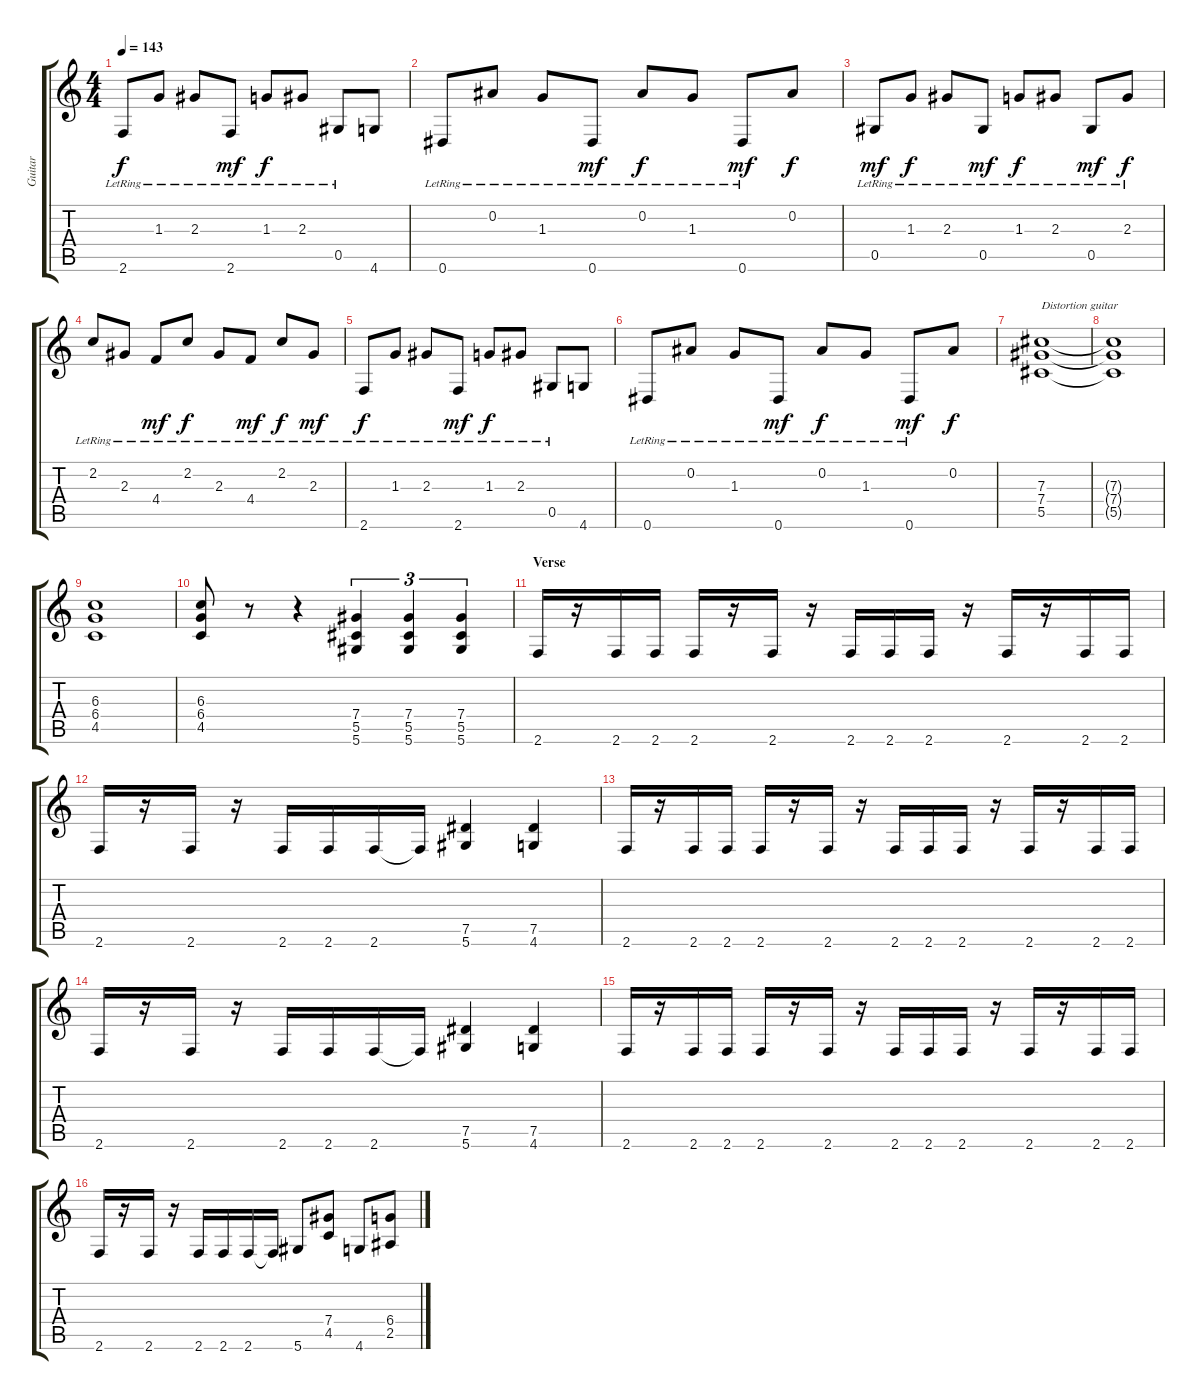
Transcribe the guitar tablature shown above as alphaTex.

\track ("Guitar" "Guitar") {instrument distortionguitar}
\staff {score tabs}
\tuning (Eb4 Bb3 Gb3 Db3 Ab2 Eb2) {hide}
\ts (4 4)
\tempo 143
\clef g2
\ks c
2.6{lr}.8{dy f volume 13 instrument acousticguitarsteel} 1.3{lr}.8 2.3{lr}.8 2.6{lr}.8{dy mf} 1.3{lr}.8{dy f} 2.3{lr}.8 0.5{lr}.8 4.6.8 |
0.6{lr}.8 0.2{lr}.8 1.3{lr}.8 0.6{lr}.8{dy mf} 0.2{lr}.8{dy f} 1.3{lr}.8 0.6{lr}.8{dy mf} 0.2.8{dy f} |
0.5{lr}.8{dy mf} 1.3{lr}.8{dy f} 2.3{lr}.8 0.5{lr}.8{dy mf} 1.3{lr}.8{dy f} 2.3{lr}.8 0.5{lr}.8{dy mf} 2.3{lr}.8{dy f} |
2.2{lr}.8 2.3{lr}.8 4.4{lr}.8{dy mf} 2.2{lr}.8{dy f} 2.3{lr}.8 4.4{lr}.8{dy mf} 2.2{lr}.8{dy f} 2.3{lr}.8{dy mf} |
2.6{lr}.8{dy f volume 13 instrument acousticguitarsteel} 1.3{lr}.8 2.3{lr}.8 2.6{lr}.8{dy mf} 1.3{lr}.8{dy f} 2.3{lr}.8 0.5{lr}.8 4.6.8 |
0.6{lr}.8 0.2{lr}.8 1.3{lr}.8 0.6{lr}.8{dy mf} 0.2{lr}.8{dy f} 1.3{lr}.8 0.6{lr}.8{dy mf} 0.2.8{dy f} |
(7.3 7.4 5.5).1{txt "Distortion guitar" volume 16 instrument distortionguitar} |
(7.3{t} 7.4{t} 5.5{t}).1 |
(6.3 6.4 4.5).1 |
(6.3 6.4 4.5).8 r.8 r.4 (7.4 5.5 5.6).4{tu (3 2)} (7.4 5.5 5.6).4{tu (3 2)} (7.4 5.5 5.6).4{tu (3 2)} |
\section ("" "Verse")
2.6.16 r.16 2.6.16 2.6.16 2.6.16 r.16 2.6.16 r.16 2.6.16 2.6.16 2.6.16 r.16 2.6.16 r.16 2.6.16 2.6.16 |
2.6.16 r.16 2.6.16 r.16 2.6.16 2.6.16 2.6.16 2.6{t}.16 (7.5 5.6).4 (7.5 4.6).4 |
2.6.16 r.16 2.6.16 2.6.16 2.6.16 r.16 2.6.16 r.16 2.6.16 2.6.16 2.6.16 r.16 2.6.16 r.16 2.6.16 2.6.16 |
2.6.16 r.16 2.6.16 r.16 2.6.16 2.6.16 2.6.16 2.6{t}.16 (7.5 5.6).4 (7.5 4.6).4 |
2.6.16 r.16 2.6.16 2.6.16 2.6.16 r.16 2.6.16 r.16 2.6.16 2.6.16 2.6.16 r.16 2.6.16 r.16 2.6.16 2.6.16 |
2.6.16 r.16 2.6.16 r.16 2.6.16 2.6.16 2.6.16 2.6{t}.16 5.6.8 (7.4 4.5).8 4.6.8 (6.4 2.5).8
